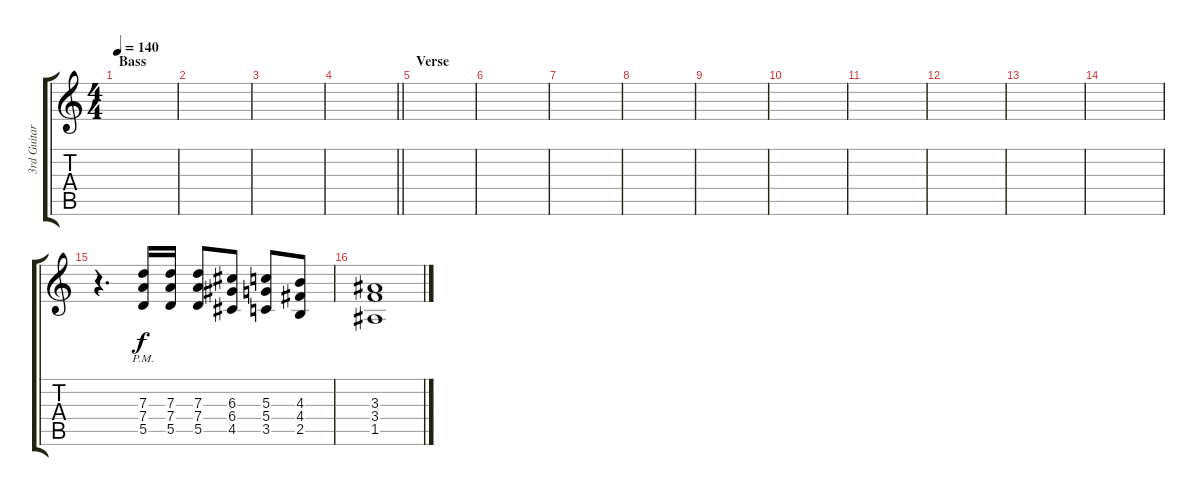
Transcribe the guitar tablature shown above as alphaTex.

\track ("3rd Guitar" "3rd Guitar") {instrument distortionguitar}
\staff {score tabs}
\tuning (E4 B3 G3 D3 A2 D2) {hide}
\ts (4 4)
\section ("" "Bass")
\tempo 140
\clef g2
\ks c
|
|
|
\barLineRight lightlight
|
\section ("" "Verse")
|
|
|
|
|
|
|
|
|
|
r.4{d} (7.3{pm} 7.4{pm} 5.5{pm}).16 (7.3 7.4 5.5).16 (7.3 7.4 5.5).8 (6.3 6.4 4.5).8 (5.3 5.4 3.5).8 (4.3 4.4 2.5).8 |
(3.3 3.4 1.5).1
